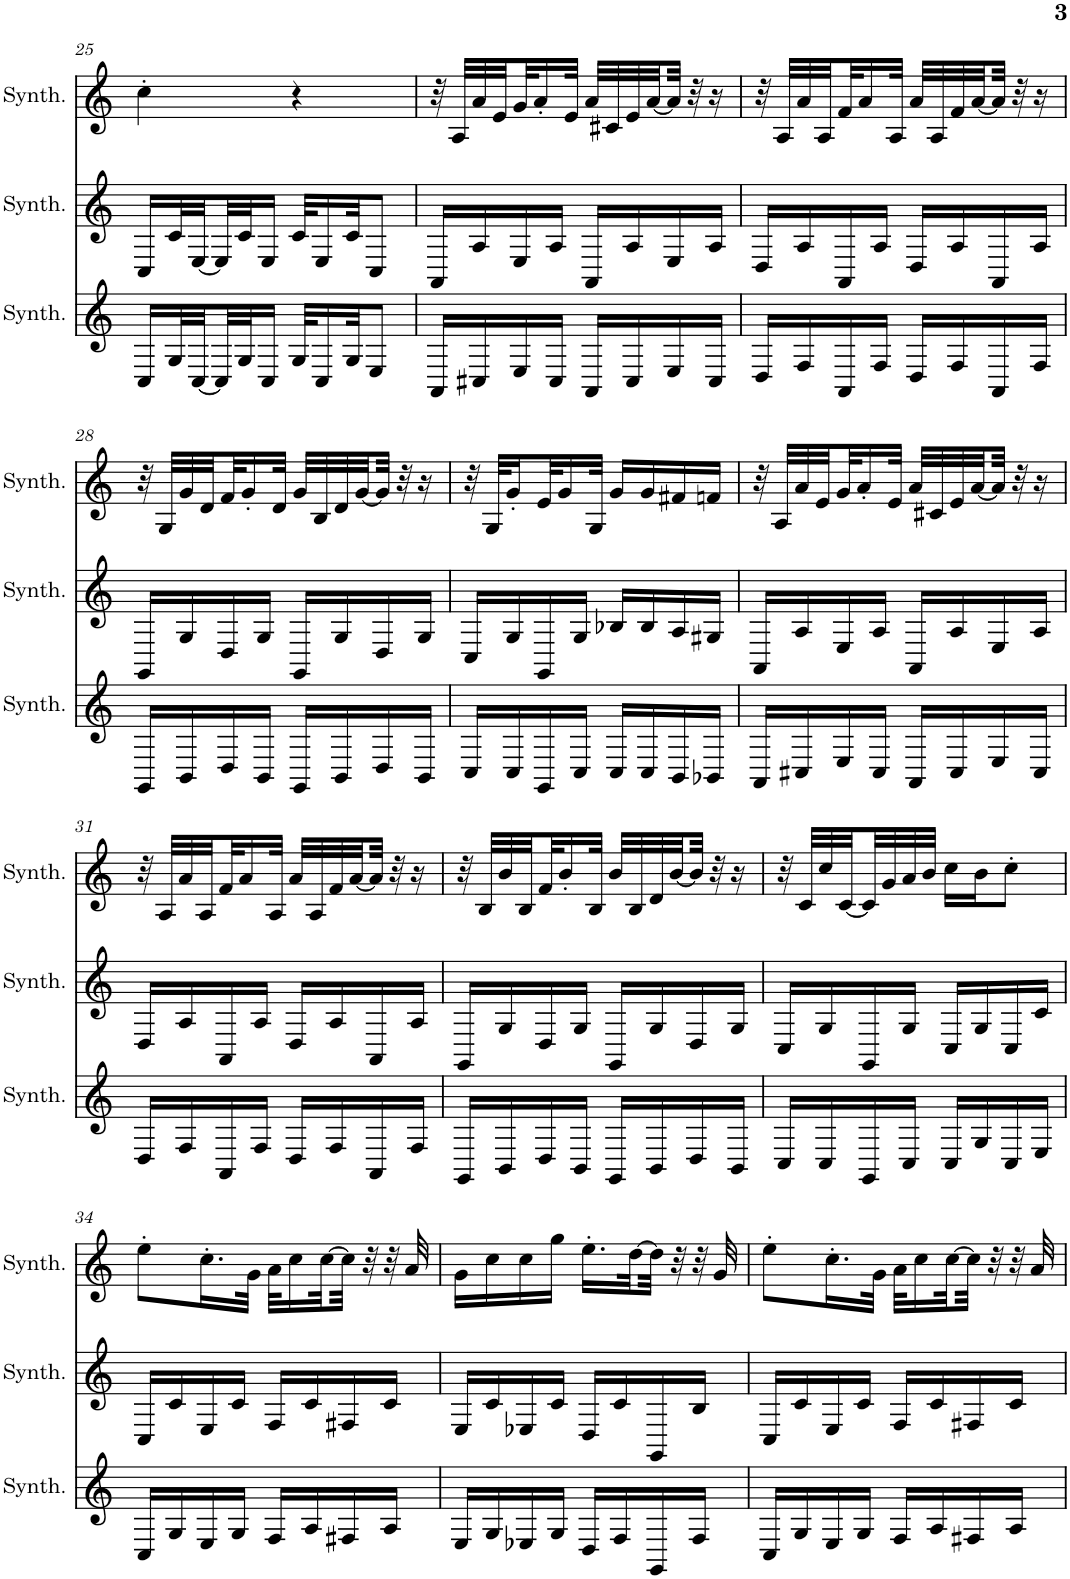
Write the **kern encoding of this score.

**kern	**kern	**kern
*part3	*part2	*part1
*staff3	*staff2	*staff1
*I"Square Synthesizer	*I"Square Synthesizer	*I"Square Synthesizer
*I'Synth.	*I'Synth.	*I'Synth.
!!LO:PB:g=z
*clefG2	*clefG2	*clefG2
*k[]	*k[]	*k[]
*M2/4	*M2/4	*M2/4
=25	=25	=25
16C/LL	16C/LL	4cc'\
32G/L	32c/L	.
[32C/	[32E/	.
32C/]	32E/]	.
32G/J	32c/J	.
16C/JJ	16E/JJ	.
32G/KLL	32c/KLL	4r
16C/	16E/	.
32G/JK	32c/JK	.
8E/J	8C/J	.
=26	=26	=26
16AA/LL	16AA/LL	32r
.	.	32A/LLL
16C#X/	16A/	32a/
.	.	32e/
16E/	16E/	32g/J
.	.	16a'/
16C#/JJ	16A/JJ	.
.	.	32e/JJk
16AA/LL	16AA/LL	32a/LLL
.	.	32c#X/
16C#/	16A/	32e/
.	.	[32a/
16E/	16E/	32a/JJJ]
.	.	32r
16C#/JJ	16A/JJ	16r
=27	=27	=27
16D/LL	16D/LL	32r
.	.	32A/LLL
16F/	16A/	32a/
.	.	32A/
16AA/	16AA/	32f/J
.	.	16a/
16F/JJ	16A/JJ	.
.	.	32A/JJk
16D/LL	16D/LL	32a/LLL
.	.	32A/
16F/	16A/	32f/
.	.	[32a/
16AA/	16AA/	32a/JJJ]
.	.	32r
16F/JJ	16A/JJ	16r
!!LO:LB:g=z
=28	=28	=28
16GG/LL	16GG/LL	32r
.	.	32G/LLL
16BB/	16G/	32g/
.	.	32d/
16D/	16D/	32f/J
.	.	16g'/
16BB/JJ	16G/JJ	.
.	.	32d/JJk
16GG/LL	16GG/LL	32g/LLL
.	.	32B/
16BB/	16G/	32d/
.	.	[32g/
16D/	16D/	32g/JJJ]
.	.	32r
16BB/JJ	16G/JJ	16r
=29	=29	=29
16C/LL	16C/LL	32r
.	.	32G/KLL
16C/	16G/	16g'/
16GG/	16GG/	32e/K
.	.	16g/
16C/JJ	16G/JJ	.
.	.	32G/JJk
16C/LL	16B-X/LL	16g/LL
16C/	16B-/	16g/
16BB/	16A/	16f#X/
16BB-X/JJ	16G#X/JJ	16fn/JJ
=30	=30	=30
16AA/LL	16AA/LL	32r
.	.	32A/LLL
16C#X/	16A/	32a/
.	.	32e/
16E/	16E/	32g/J
.	.	16a'/
16C#/JJ	16A/JJ	.
.	.	32e/JJk
16AA/LL	16AA/LL	32a/LLL
.	.	32c#X/
16C#/	16A/	32e/
.	.	[32a/
16E/	16E/	32a/JJJ]
.	.	32r
16C#/JJ	16A/JJ	16r
!!LO:LB:g=z
=31	=31	=31
16D/LL	16D/LL	32r
.	.	32A/LLL
16F/	16A/	32a/
.	.	32A/
16AA/	16AA/	32f/J
.	.	16a/
16F/JJ	16A/JJ	.
.	.	32A/JJk
16D/LL	16D/LL	32a/LLL
.	.	32A/
16F/	16A/	32f/
.	.	[32a/
16AA/	16AA/	32a/JJJ]
.	.	32r
16F/JJ	16A/JJ	16r
=32	=32	=32
16GG/LL	16GG/LL	32r
.	.	32B/LLL
16BB/	16G/	32b/
.	.	32B/
16D/	16D/	32f/J
.	.	16b'/
16BB/JJ	16G/JJ	.
.	.	32B/JJk
16GG/LL	16GG/LL	32b/LLL
.	.	32B/
16BB/	16G/	32d/
.	.	[32b/
16D/	16D/	32b/JJJ]
.	.	32r
16BB/JJ	16G/JJ	16r
=33	=33	=33
16C/LL	16C/LL	32r
.	.	32c/LLL
16C/	16G/	32cc/
.	.	[32c/
16GG/	16GG/	32c/]
.	.	32g/
16C/JJ	16G/JJ	32a/
.	.	32b/JJJ
16C/LL	16C/LL	16cc\LL
16G/	16G/	16b\J
16C/	16C/	8cc'\J
16E/JJ	16c/JJ	.
!!LO:LB:g=z
=34	=34	=34
16C/LL	16C/LL	8ee'\L
16G/	16c/	.
16E/	16E/	16.cc'\L
16G/JJ	16c/JJ	.
.	.	32g\JJk
16F/LL	16F/LL	32a\KLL
.	.	16cc\
16A/	16c/	.
.	.	[32cc\L
16F#X/	16F#X/	32cc\JJJ]
.	.	32r
16A/JJ	16c/JJ	32r
.	.	32a/
=35	=35	=35
16E/LL	16E/LL	16g\LL
16G/	16c/	16cc\
16E-X/	16E-X/	16cc\
16G/JJ	16c/JJ	16gg\JJ
16D/LL	16D/LL	16.ee'\LL
16F/	16c/	.
.	.	[32dd\L
16GG/	16GG/	32dd\JJJ]
.	.	32r
16F/JJ	16B/JJ	32r
.	.	32g/
=36	=36	=36
16C/LL	16C/LL	8ee'\L
16G/	16c/	.
16E/	16E/	16.cc'\L
16G/JJ	16c/JJ	.
.	.	32g\JJk
16F/LL	16F/LL	32a\KLL
.	.	16cc\
16A/	16c/	.
.	.	[32cc\L
16F#X/	16F#X/	32cc\JJJ]
.	.	32r
16A/JJ	16c/JJ	32r
.	.	32a/
=	=	=
*-	*-	*-
